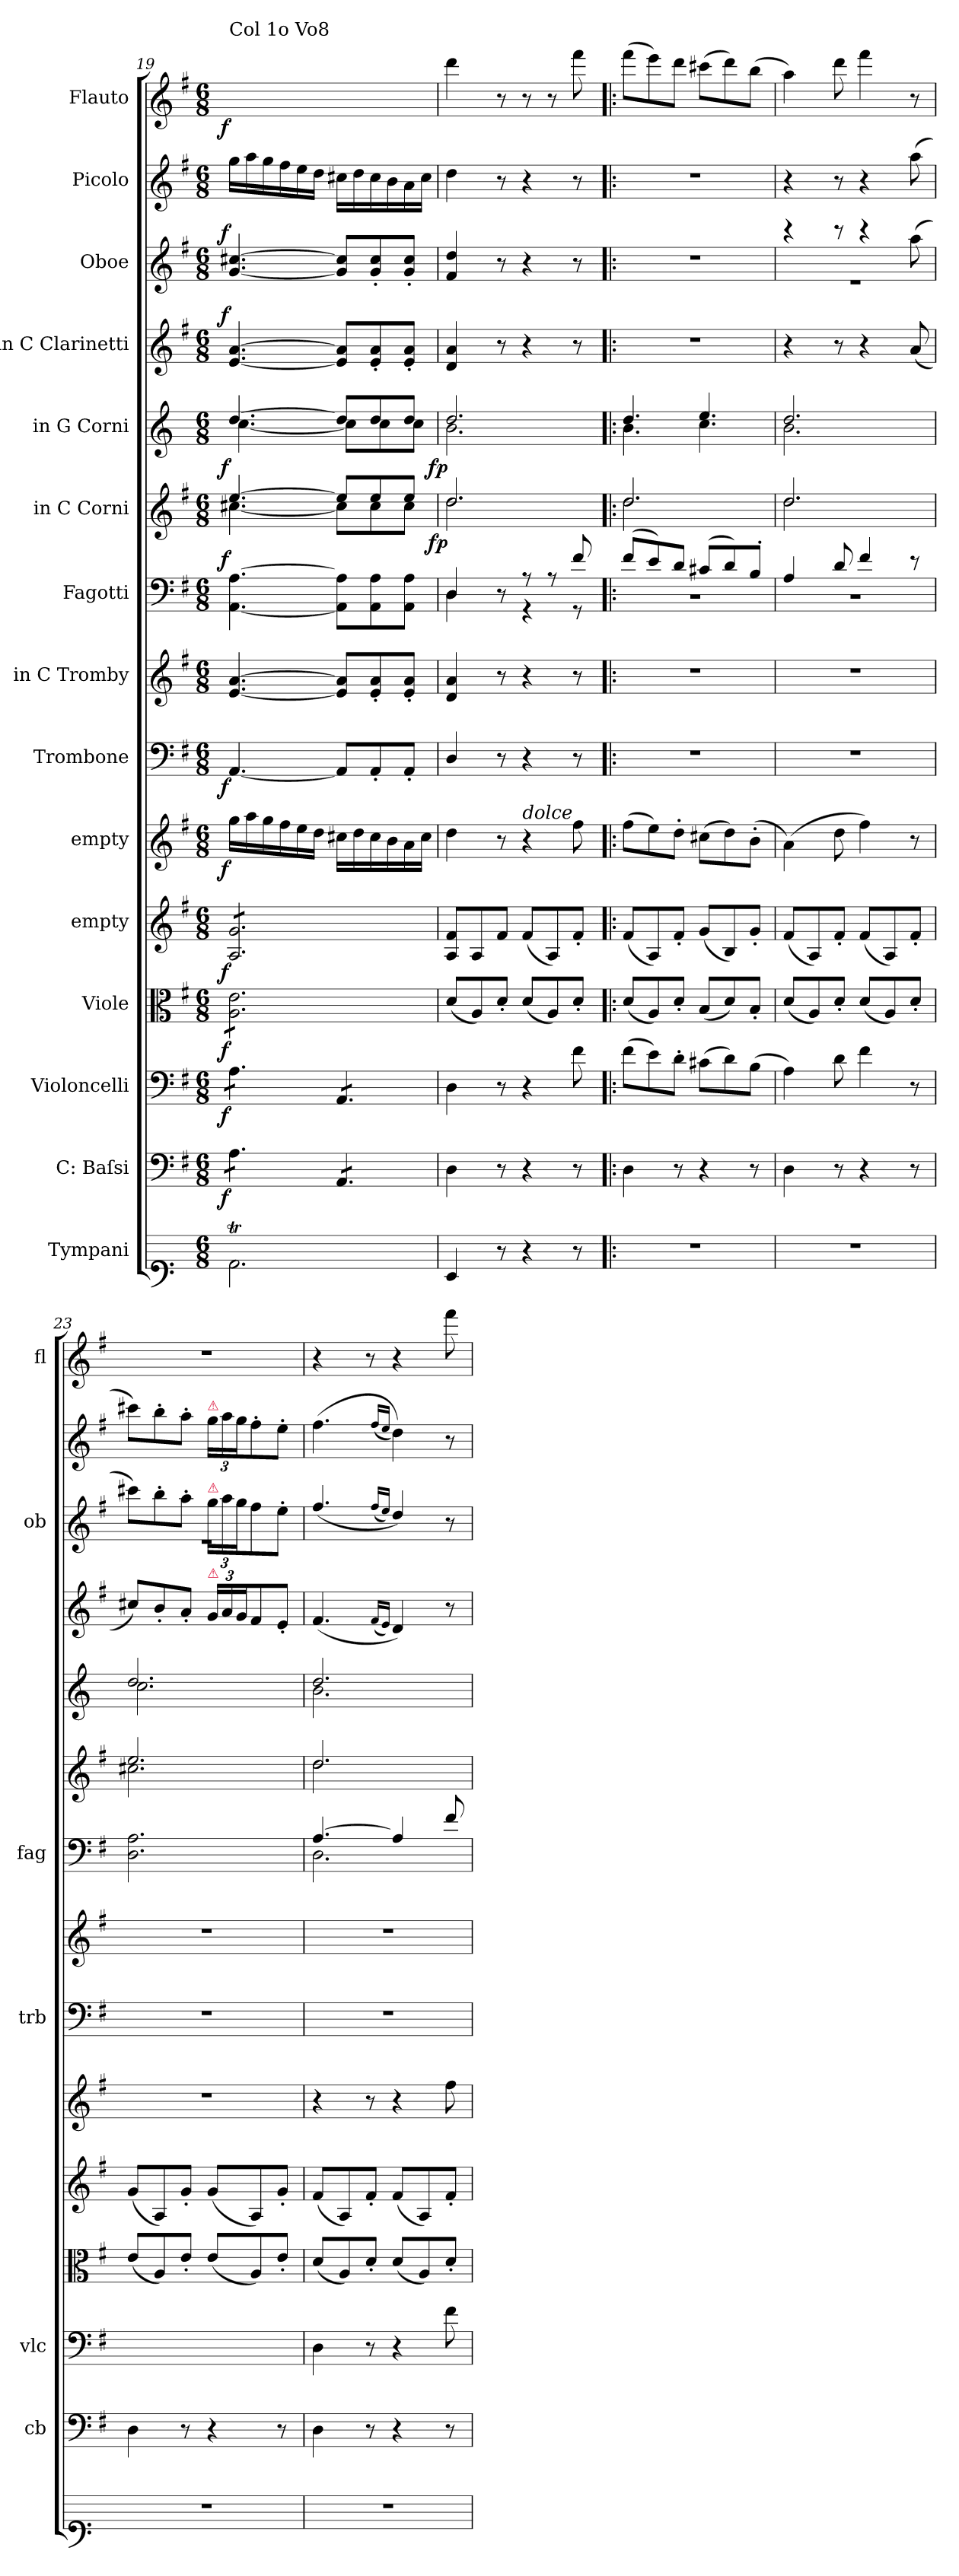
**kern	**kern	**dynam	**kern	**dynam	**kern	**dynam	**kern	**dynam	**kern	**dynam	**kern	**dynam	**kern	**kern	**dynam	**kern	**dynam	**kern	**dynam	**kern	**dynam	**kern	**dynam	**kern	**kern	**dynam
*part15	*part14	*part14	*part13	*part13	*part12	*part12	*part11	*part11	*part10	*part10	*part9	*part9	*part8	*part7	*part7	*part6	*part6	*part5	*part5	*part4	*part4	*part3	*part3	*part2	*part1	*part1
*staff15	*staff14	*staff14	*staff13	*staff13	*staff12	*staff12	*staff11	*staff11	*staff10	*staff10	*staff9	*staff9	*staff8	*staff7	*staff7	*staff6	*staff6	*staff5	*staff5	*staff4	*staff4	*staff3	*staff3	*staff2	*staff1	*staff1
*I"Tympani	*I"C: Baſsi	*	*I"Violoncelli	*	*I"Viole	*	*I"empty	*	*I"empty	*	*I"Trombone	*	*I"in C Tromby	*I"Fagotti	*	*I"in C Corni	*	*I"in G Corni	*	*I"in C Clarinetti	*	*I"Oboe	*	*I"Picolo	*I"Flauto	*
*	*I'cb	*	*I'vlc	*	*	*	*	*	*	*	*I'trb	*	*	*I'fag	*	*	*	*	*	*	*	*I'ob	*	*	*I'fl	*
*clefF1	*clefF4	*	*clefF4	*	*clefC3	*	*clefG2	*	*clefG2	*	*clefF4	*	*clefG2	*clefF4	*	*clefG2	*	*clefG2	*	*clefG2	*	*clefG2	*	*clefG2	*clefG2	*
*	*	*	*	*	*	*	*	*	*	*	*	*	*	*	*	*	*	*ITrd3c5	*	*	*	*	*	*	*	*
*k[]	*k[f#]	*	*k[f#]	*	*k[f#]	*	*k[f#]	*	*k[f#]	*	*k[f#]	*	*k[f#]	*k[f#]	*	*k[f#]	*	*k[f#]	*	*k[f#]	*	*k[f#]	*	*k[f#]	*k[f#]	*
*	*G:	*	*G:	*	*G:	*	*G:	*	*G:	*	*G:	*	*G:	*G:	*	*G:	*	*G:	*	*G:	*	*G:	*	*G:	*G:	*
*M6/8	*M6/8	*	*M6/8	*	*M6/8	*	*M6/8	*	*M6/8	*	*M6/8	*	*M6/8	*M6/8	*	*M6/8	*	*M6/8	*	*M6/8	*	*M6/8	*	*M6/8	*M6/8	*
=19	=19	=19	=19	=19	=19	=19	=19	=19	=19	=19	=19	=19	=19	=19	=19	=19	=19	=19	=19	=19	=19	=19	=19	=19	=19	=19
*	*	*	*	*	*	*	*	*	*	*	*	*	*	*	*	*^	*	*^	*	*	*	*	*	*	*	*
!	!	!	!	!	!	!	!	!	!	!	!	!	!	!	!	!	!	!	!	!	!	!	!	!	!	!	!LO:TX:a:t=Col 1o Vo8	!
!	!	!	!	!	!LO:TX:b:t=l'arco	!	!	!	!	!	!	!	!	!	!	!	!	!	!	!	!	!	!	!	!	!	!	!
!	!	!LO:DY:rj	!	!LO:DY:rj	!	!LO:DY:rj	!	!LO:DY:rj	!	!LO:DY:rj	!	!LO:DY:rj	!	!	!LO:DY:a:rj	!	!	!	!	!	!LO:DY:rj	!	!LO:DY:a:rj	!	!LO:DY:a:rj	!	!	!LO:DY:rj
*	*tremolo	*	*	*	*	*	*	*	*	*	*	*	*	*	*	*	*	*	*	*	*	*	*	*	*	*	*	*
*	*	*	*tremolo	*	*	*	*	*	*	*	*	*	*	*	*	*	*	*	*	*	*	*	*	*	*	*	*	*
*	*	*	*	*	*tremolo	*	*	*	*	*	*	*	*	*	*	*	*	*	*	*	*	*	*	*	*	*	*	*
*	*	*	*	*	*	*	*tremolo	*	*	*	*	*	*	*	*	*	*	*	*	*	*	*	*	*	*	*	*	*
2.GT\	8A\L	f	8A\L	f	8A\ 8e\L	f	8A/ 8g/L	f	16gg\LL	f	[4.AA/	f	[4.e/ [4.a/	[4.AA\ [4.A\	f	[4.ee/	[4.cc#X\	.	[4.a/	[4.g\	f	[4.e/ [4.a/	f	[4.g/ [4.cc#X/	f	16gg\LL	16ggg\LLyy	f
.	.	.	.	.	.	.	.	.	16aa\	.	.	.	.	.	.	.	.	.	.	.	.	.	.	.	.	16aa\	16aaa\yy	.
.	8A\	.	8A\	.	8A\ 8e\	.	8A/ 8g/	.	16gg\	.	.	.	.	.	.	.	.	.	.	.	.	.	.	.	.	16gg\	16ggg\yy	.
.	.	.	.	.	.	.	.	.	16ff#\	.	.	.	.	.	.	.	.	.	.	.	.	.	.	.	.	16ff#\	16fff#\yy	.
.	8A\J	.	8A\J	.	8A\ 8e\	.	8A/ 8g/	.	16ee\	.	.	.	.	.	.	.	.	.	.	.	.	.	.	.	.	16ee\	16eee\yy	.
.	.	.	.	.	.	.	.	.	16dd\JJ	.	.	.	.	.	.	.	.	.	.	.	.	.	.	.	.	16dd\JJ	16ddd\JJyy	.
.	8AA/L	.	8AA/L	.	8A\ 8e\	.	8A/ 8g/	.	16cc#X\LL	.	8AA/L]	.	8e]/ 8a]/L	8AA]\ 8A]\L	.	8ee/L]	8cc#\L]	.	8a/L]	8g\L]	.	8e]/ 8a]/L	.	8g]/ 8cc#]/L	.	16cc#X\LL	16ccc#X\LLyy	.
.	.	.	.	.	.	.	.	.	16dd\	.	.	.	.	.	.	.	.	.	.	.	.	.	.	.	.	16dd\	16ddd\yy	.
.	8AA/	.	8AA/	.	8A\ 8e\	.	8A/ 8g/	.	16cc#\	.	8AA'/	.	8e'/ 8a'/	8AA\ 8A\	.	8ee/	8cc#\	.	8a/	8g\	.	8e'/ 8a'/	.	8g'/ 8cc#'/	.	16cc#\	16ccc#\yy	.
.	.	.	.	.	.	.	.	.	16b\	.	.	.	.	.	.	.	.	.	.	.	.	.	.	.	.	16b\	16bb\yy	.
.	8AA/J	.	8AA/J	.	8A\ 8e\J	.	8A/ 8g/J	.	16a\	.	8AA'/J	.	8e'/ 8a'/J	8AA\ 8A\J	.	8ee/J	8cc#\J	.	8a/J	8g\J	.	8e'/ 8a'/J	.	8g'/ 8cc#'/J	.	16a\	16aa\yy	.
*	*	*	*	*	*	*	*Xtremolo	*	*	*	*	*	*	*	*	*	*	*	*	*	*	*	*	*	*	*	*	*
*	*	*	*	*	*Xtremolo	*	*	*	*	*	*	*	*	*	*	*	*	*	*	*	*	*	*	*	*	*	*	*
*	*	*	*Xtremolo	*	*	*	*	*	*	*	*	*	*	*	*	*	*	*	*	*	*	*	*	*	*	*	*	*
*	*Xtremolo	*	*	*	*	*	*	*	*	*	*	*	*	*	*	*	*	*	*	*	*	*	*	*	*	*	*	*
.	.	.	.	.	.	.	.	.	16cc#\JJ	.	.	.	.	.	.	.	.	.	.	.	.	.	.	.	.	16cc#\JJ	16ccc#\JJyy	.
=20	=20	=20	=20	=20	=20	=20	=20	=20	=20	=20	=20	=20	=20	=20	=20	=20	=20	=20	=20	=20	=20	=20	=20	=20	=20	=20	=20	=20
*	*	*	*	*	*	*	*	*	*	*	*	*	*	*^	*	*	*	*	*	*	*	*	*	*	*	*	*	*
!	!	!	!	!	!	!	!	!	!	!	!	!	!	!	!	!	!	!	!LO:DY:rj	!	!	!LO:DY:rj	!	!	!	!	!	!	!
4D/	4D\	.	4D\	.	(8d/L	.	8A/ 8f#/L	.	4dd\	.	4D/	.	4d/ 4a/	4D/	4D\	.	2.dd/	2.dd\	fp	2.a/	2.f#\	fp	4d/ 4a/	.	4f#/ 4dd/	.	4dd\	4ddd\	.
.	.	.	.	.	8A/)	.	8A/	.	.	.	.	.	.	.	.	.	.	.	.	.	.	.	.	.	.	.	.	.	.
8r	8r	.	8r	.	8d'/J	.	8f#/J	.	8r	.	8r	.	8r	8r	8ryy	.	.	.	.	.	.	.	8r	.	8r	.	8r	8r	.
!	!	!	!	!	!	!	!	!	!LO:TX:a:i:t=dolce	!	!	!	!	!	!	!	!	!	!	!	!	!	!	!	!	!	!	!	!
4r	4r	.	4r	.	(8d/L	.	(8f#/L	.	4r	.	4r	.	4r	8rA	4rGG	.	.	.	.	.	.	.	4r	.	4r	.	4r	8r	.
.	.	.	.	.	8A/)	.	8A/)	.	.	.	.	.	.	8rA	.	.	.	.	.	.	.	.	.	.	.	.	.	8r	.
8r	8r	.	8f#\	.	8d'/J	.	8f#'/J	.	8ff#\	.	8r	.	8r	8f#/	8rGG	.	.	.	.	.	.	.	8r	.	8r	.	8r	8fff#\	.
=21!|:	=21!|:	=21!|:	=21!|:	=21!|:	=21!|:	=21!|:	=21!|:	=21!|:	=21!|:	=21!|:	=21!|:	=21!|:	=21!|:	=21!|:	=21!|:	=21!|:	=21!|:	=21!|:	=21!|:	=21!|:	=21!|:	=21!|:	=21!|:	=21!|:	=21!|:	=21!|:	=21!|:	=21!|:	=21!|:
2.r	4D\	.	(8f#\L	.	(8d/L	.	(8f#/L	.	(8ff#\L	.	2.r	.	2.r	(8f#/L	2.r	.	2.dd/	2.dd\	.	4.a/	4.f#\	.	2.r	.	2.r	.	2.r	(8fff#\L	.
.	.	.	8e\)	.	8A/)	.	8A/)	.	8ee\)	.	.	.	.	8e/)	.	.	.	.	.	.	.	.	.	.	.	.	.	8eee\)	.
.	8r	.	8d'\J	.	8d'/J	.	8f#'/J	.	8dd'\J	.	.	.	.	8d/J	.	.	.	.	.	.	.	.	.	.	.	.	.	8ddd\J	.
.	4r	.	(8c#X\L	.	(8B/L	.	(8g/L	.	(8cc#X\L	.	.	.	.	(8c#X/L	.	.	.	.	.	4.b/	4.g\	.	.	.	.	.	.	(8ccc#X\L	.
.	.	.	8d\)	.	8d/)	.	8B/)	.	8dd\)	.	.	.	.	8d/)	.	.	.	.	.	.	.	.	.	.	.	.	.	8ddd\)	.
.	8r	.	(8B\J	.	8B'/J	.	8g'/J	.	(8b'\J	.	.	.	.	8B'/J	.	.	.	.	.	.	.	.	.	.	.	.	.	(8bb\J	.
=22	=22	=22	=22	=22	=22	=22	=22	=22	=22	=22	=22	=22	=22	=22	=22	=22	=22	=22	=22	=22	=22	=22	=22	=22	=22	=22	=22	=22	=22
*	*	*	*	*	*	*	*	*	*	*	*	*	*	*	*	*	*	*	*	*	*	*	*	*	*^	*	*	*	*
2.r	4D\	.	4A\)	.	(8d/L	.	(8f#/L	.	(4a\)	.	2.r	.	2.r	4A/	2.r	.	2.dd/	2.dd\	.	2.a/	2.f#\	.	4r	.	4r	2.re	.	4r	4aa\)	.
.	.	.	.	.	8A/)	.	8A/)	.	.	.	.	.	.	.	.	.	.	.	.	.	.	.	.	.	.	.	.	.	.	.
.	8r	.	8d\	.	8d'/J	.	8f#'/J	.	8dd\	.	.	.	.	8d/	.	.	.	.	.	.	.	.	8r	.	8r	.	.	8r	8ddd\	.
.	4r	.	4f#\	.	(8d/L	.	(8f#/L	.	4ff#\)	.	.	.	.	4f#/	.	.	.	.	.	.	.	.	4r	.	4r	.	.	4r	4fff#\	.
.	.	.	.	.	8A/)	.	8A/)	.	.	.	.	.	.	.	.	.	.	.	.	.	.	.	.	.	.	.	.	.	.	.
.	8r	.	8r	.	8d'/J	.	8f#'/J	.	8r	.	.	.	.	8r	.	.	.	.	.	.	.	.	(8a/	.	(8aa\	.	.	(8aa\	8r	.
*	*	*	*	*	*	*	*	*	*	*	*	*	*	*v	*v	*	*	*	*	*	*	*	*	*	*	*	*	*	*	*
=23	=23	=23	=23	=23	=23	=23	=23	=23	=23	=23	=23	=23	=23	=23	=23	=23	=23	=23	=23	=23	=23	=23	=23	=23	=23	=23	=23	=23	=23
2.r	4D\	.	4D\yy	.	(8e/L	.	(8g/L	.	2.r	.	2.r	.	2.r	2.D\ 2.A\	.	2.ee/	2.cc#X\	.	2.a/	2.g\	.	8cc#X/L)	.	8ccc#X\L)	2.re	.	8ccc#X\L)	2.r	.
.	.	.	.	.	8A/)	.	8A/)	.	.	.	.	.	.	.	.	.	.	.	.	.	.	8b'/	.	8bb'\	.	.	8bb'\	.	.
.	8r	.	8ryy	.	8e'/J	.	8g'/J	.	.	.	.	.	.	.	.	.	.	.	.	.	.	8a'/J	.	8aa'\J	.	.	8aa'\J	.	.
!	!	!	!	!	!	!	!	!	!	!	!	!	!	!	!	!	!	!	!	!	!	!	!	!	!	!	!LO:TX:a:color=crimson:t=⚠	!	!
!	!	!	!	!	!	!	!	!	!	!	!	!	!	!	!	!	!	!	!	!	!	!	!	!LO:TX:a:color=crimson:t=⚠	!	!	!	!	!
!	!	!	!	!	!	!	!	!	!	!	!	!	!	!	!	!	!	!	!	!	!	!LO:TX:a:color=crimson:t=⚠	!	!	!	!	!	!	!
.	4r	.	4ryy	.	(8e/L	.	(8g/L	.	.	.	.	.	.	.	.	.	.	.	.	.	.	24g/LL	.	24gg\LL	.	.	24gg\LL	.	.
.	.	.	.	.	.	.	.	.	.	.	.	.	.	.	.	.	.	.	.	.	.	24a/	.	24aa\	.	.	24aa\	.	.
.	.	.	.	.	.	.	.	.	.	.	.	.	.	.	.	.	.	.	.	.	.	24g/J	.	24gg\J	.	.	24gg\J	.	.
.	.	.	.	.	8A/)	.	8A/)	.	.	.	.	.	.	.	.	.	.	.	.	.	.	8f#/	.	8ff#\	.	.	8ff#'\	.	.
.	8r	.	8ryy	.	8e'/J	.	8g'/J	.	.	.	.	.	.	.	.	.	.	.	.	.	.	8e'/J	.	8ee'\J	.	.	8ee'\J	.	.
*	*	*	*	*	*	*	*	*	*	*	*	*	*	*	*	*	*	*	*	*	*	*	*	*v	*v	*	*	*	*
=24	=24	=24	=24	=24	=24	=24	=24	=24	=24	=24	=24	=24	=24	=24	=24	=24	=24	=24	=24	=24	=24	=24	=24	=24	=24	=24	=24	=24
*	*	*	*	*	*	*	*	*	*	*	*	*	*	*^	*	*	*	*	*	*	*	*	*	*	*	*	*	*
2.r	4D\	.	4D\	.	(8d/L	.	(8f#/L	.	4r	.	2.r	.	2.r	[4.A/	2.D\	.	2.dd/	2.dd\	.	2.a/	2.f#\	.	(4.f#/	.	(4.ff#/	.	(4.ff#\	4r	.
.	.	.	.	.	8A/)	.	8A/)	.	.	.	.	.	.	.	.	.	.	.	.	.	.	.	.	.	.	.	.	.	.
.	8r	.	8r	.	8d'/J	.	8f#'/J	.	8r	.	.	.	.	.	.	.	.	.	.	.	.	.	.	.	.	.	.	8r	.
.	.	.	.	.	.	.	.	.	.	.	.	.	.	.	.	.	.	.	.	.	.	.	(16qqf#/LL	.	(16qqff#/LL	.	(16qqff#/LL	.	.
.	.	.	.	.	.	.	.	.	.	.	.	.	.	.	.	.	.	.	.	.	.	.	16qqe/JJ)	.	16qqee/JJ)	.	16qqee/JJ	.	.
.	4r	.	4r	.	(8d/L	.	(8f#/L	.	4r	.	.	.	.	4A/]	.	.	.	.	.	.	.	.	4d/)	.	4dd/)	.	4dd\))	4r	.
.	.	.	.	.	8A/)	.	8A/)	.	.	.	.	.	.	.	.	.	.	.	.	.	.	.	.	.	.	.	.	.	.
.	8r	.	8f#\	.	8d'/J	.	8f#'/J	.	8ff#\	.	.	.	.	8f#/	.	.	.	.	.	.	.	.	8r	.	8r	.	8r	8fff#\	.
*	*	*	*	*	*	*	*	*	*	*	*	*	*	*v	*v	*	*	*	*	*v	*v	*	*	*	*	*	*	*	*
*	*	*	*	*	*	*	*	*	*	*	*	*	*	*	*	*v	*v	*	*	*	*	*	*	*	*	*	*
=	=	=	=	=	=	=	=	=	=	=	=	=	=	=	=	=	=	=	=	=	=	=	=	=	=	=
*-	*-	*-	*-	*-	*-	*-	*-	*-	*-	*-	*-	*-	*-	*-	*-	*-	*-	*-	*-	*-	*-	*-	*-	*-	*-	*-
